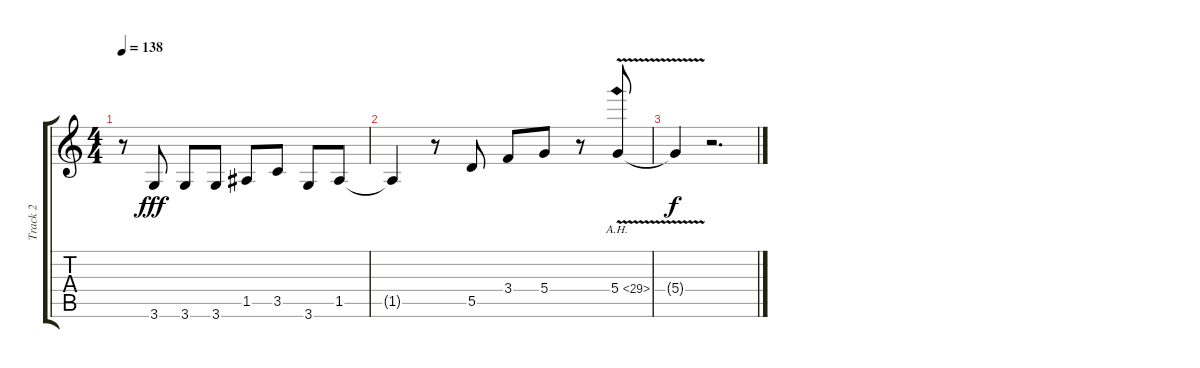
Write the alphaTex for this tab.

\track ("Track 2" "Track 2") {instrument distortionguitar}
\staff {score tabs}
\tuning (E4 B3 G3 D3 A2 E2) {hide}
\ts (4 4)
\tempo 138
\clef g2
\ks c
r.8{dy fff} 3.6.8 3.6.8 3.6.8 1.5.8 3.5.8 3.6.8 1.5.8 |
1.5{t}.4 r.8 5.5.8 3.4.8 5.4.8 r.8 5.4{ah 24 v}.8 |
5.4{t}.4{dy f} r.2{d}
